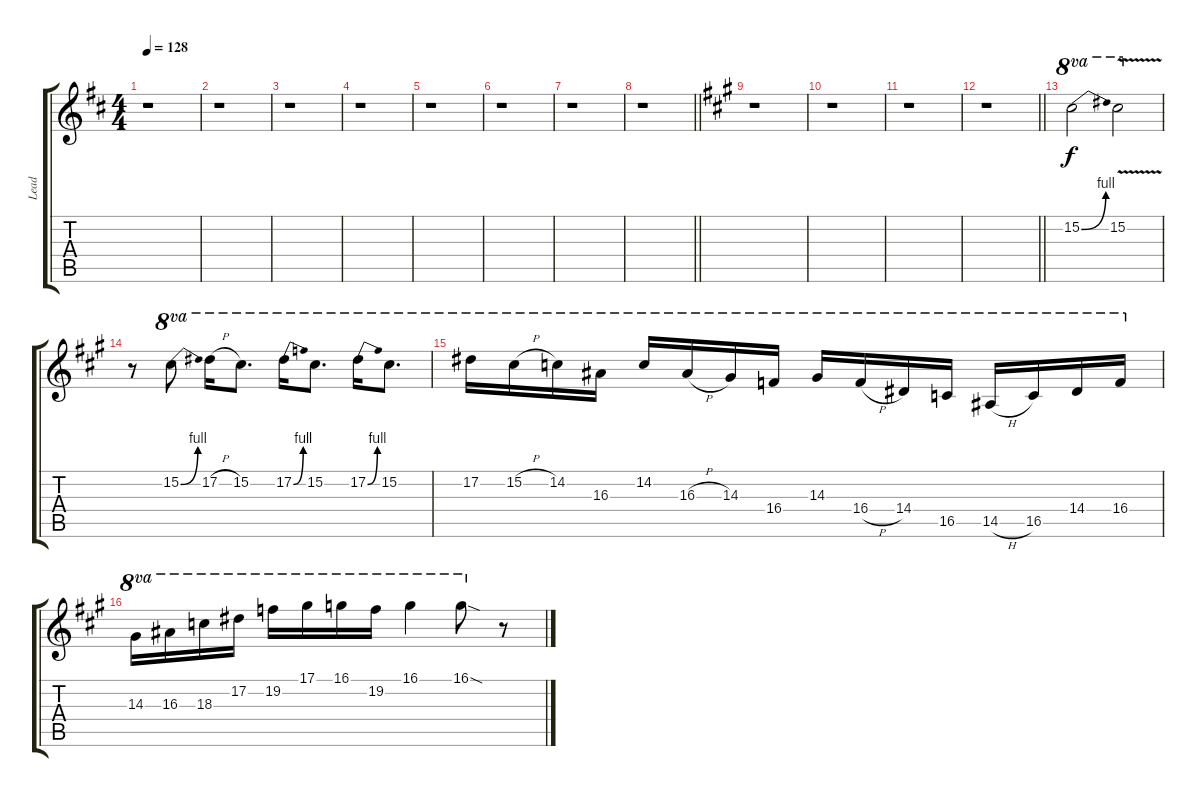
\track ("Lead" "Lead") {instrument distortionguitar}
\staff {score tabs}
\tuning (Eb4 Bb3 Gb3 Db3 Ab2 Eb2) {hide}
\ts (4 4)
\tempo 128
\clef g2
\ks d
r.1{dy f} |
r.1 |
r.1 |
r.1 |
r.1 |
r.1 |
r.1 |
\barLineRight lightlight
r.1 |
\ks a
r.1 |
r.1 |
r.1 |
\barLineRight lightlight
r.1 |
15.2{be (bend 0 0 60 4)}.2{ot 8va} 15.2{v}.2{ot 8va} |
r.8 15.2{be (bend 0 0 60 4)}.8{ot 8va} 17.2{h}.16{ot 8va} 15.2.8{d ot 8va} 17.2{be (bend 0 0 60 4)}.16{ot 8va} 15.2.8{d ot 8va} 17.2{be (bend 0 0 60 4)}.16{ot 8va} 15.2.8{d ot 8va} |
17.2.16{ot 8va} 15.2{h}.16{ot 8va} 14.2.16{ot 8va} 16.3.16{ot 8va} 14.2.16{ot 8va} 16.3{h}.16{ot 8va} 14.3.16{ot 8va} 16.4.16{ot 8va} 14.3.16{ot 8va} 16.4{h}.16{ot 8va} 14.4.16{ot 8va} 16.5.16{ot 8va} 14.5{h}.16{ot 8va} 16.5.16{ot 8va} 14.4.16{ot 8va} 16.4.16{ot 8va} |
14.3.16{ot 8va} 16.3.16{ot 8va} 18.3.16{ot 8va} 17.2.16{ot 8va} 19.2.16{ot 8va} 17.1.16{ot 8va} 16.1.16{ot 8va} 19.2.16{ot 8va} 16.1.4{ot 8va} 16.1{sod}.8{ot 8va} r.8
